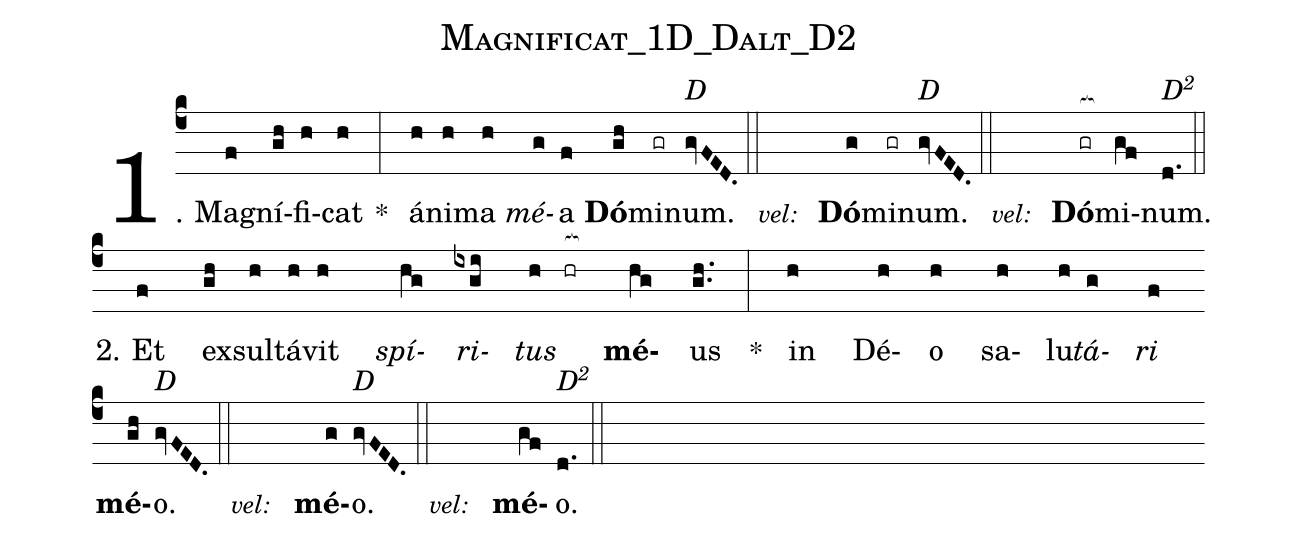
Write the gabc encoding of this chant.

name:Magnificat_1D_Dalt_D2;
%%
(c4) 1. Ma(f)gní(gh)fi(h)cat(h) * (:) á(h)ni(h)ma(h) <i>mé</i>(g)a(f) <b>Dó</b>(gh)mi(gr)num.<alt>D</alt>(gv!/F0E0D0.) (::) <eu> <v>\footnotesize\textit{vel:}</v> (////) <b>Dó</b>(g)mi(gr)num.<alt>D</alt></eu>(gv!/F0E0D0.) (::)   <eu> <v>\footnotesize\textit{vel:}</v> (////) <b>Dó</b>(gr[ocb:1{])mi(gf[ocb:0}])num.<alt>D\textsuperscript{2}</alt></eu>(d.) (::) (Z-)

2. Et(f) ex(gh)sul(h)tá(h)vit(h) <i>spí</i>(hg)<i>ri</i>(ixgi)<i>tus</i>(h hr[ocb:1{]) <b>mé</b>(hg[ocb:0}])us(gh..) *(:) in(h) Dé(h)o(h) sa(h)lu(h)<i>tá</i>(g)<i>ri</i>(f) (z-) <b>mé</b>(gh)o.<alt>D</alt>(gv/FED.) (::) <eu> <v>\footnotesize\textit{vel:}</v> (////) <b>mé</b>(g)o.<alt>D</alt></eu>(gv/FED.) (::) <eu> <v>\footnotesize\textit{vel:}</v> (////) <b>mé</b>(gf)o.<alt>D\textsuperscript{2}</alt></eu>(d.) (::)
